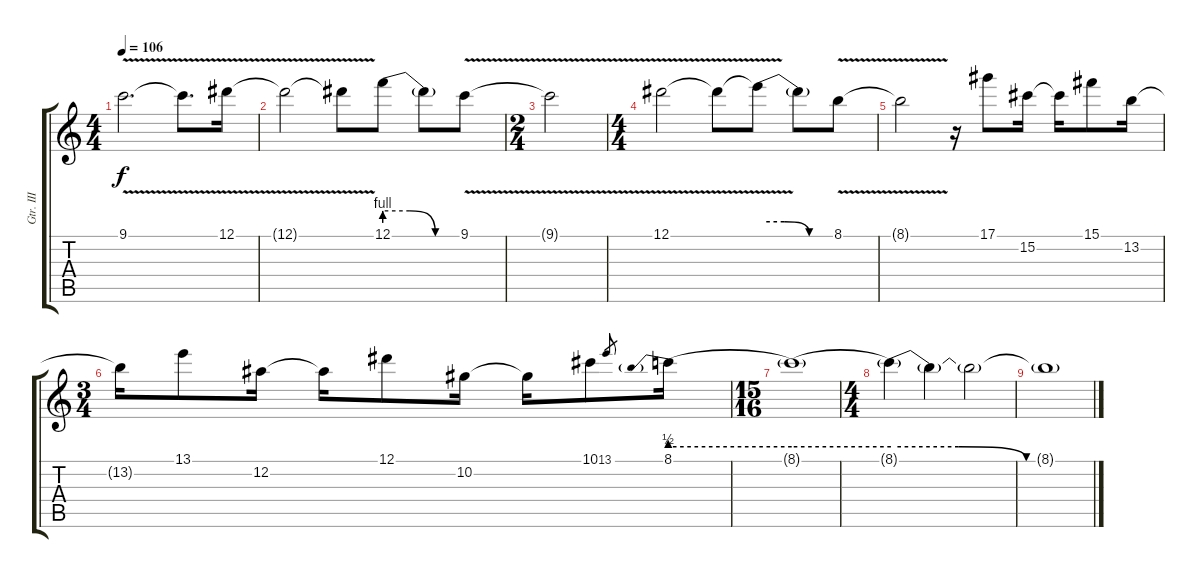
\track ("Gtr. III" "Gtr. III") {instrument overdrivenguitar}
\staff {score tabs}
\tuning (Eb4 Bb3 Gb3 Db3 Ab2 Db2) {hide}
\ts (4 4)
\tempo 106
\clef g2
\ks c
9.1{v t}.2{d dy f} 9.1{v t}.8{d} 12.1{v}.16 |
12.1{v t}.2 12.1{v t}.8 12.1{be (custom 0 4 20 4 40 0 60 0)}.8 12.1{t}.8 9.1{v}.8 |
\ts (2 4)
9.1{v t}.2 |
\ts (4 4)
12.1{v}.2 12.1{v t}.8 12.1{be (custom 0 2 20 2 40 0 60 0) t}.8 12.1{t}.8 8.1{v}.8 |
8.1{v t}.2 r.16 17.1.8 15.2.16 15.2{t}.16 15.1.8 13.2.16 |
\ts (3 4)
13.2{t}.16 13.1.8 12.2.16 12.2{t}.16 12.1.8 10.2.16 10.2{t}.16 10.1.8 13.1.8{gr} 8.1{be (prebend 0 2 60 2)}.16 |
\ts (15 16)
8.1{be (hold 0 2 60 2) t}.1 |
\ts (4 4)
8.1{be (custom 0 2 20 2 40 0 60 0) t}.4 8.1{t}.4 8.1{t}.2 |
8.1{t}.1
